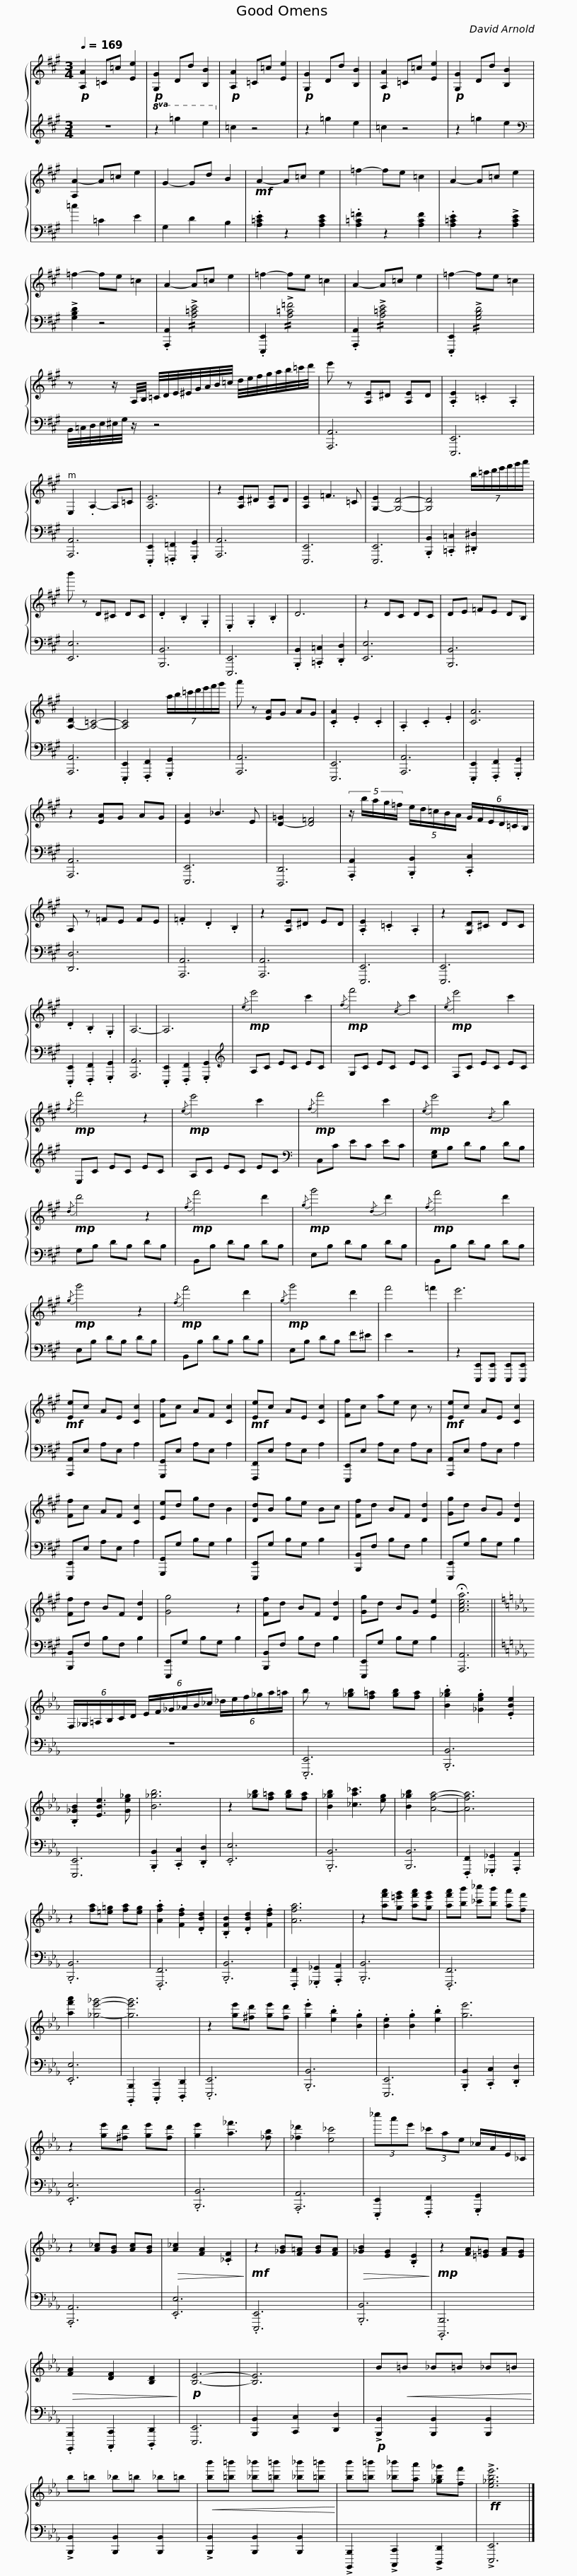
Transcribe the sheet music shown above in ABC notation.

X:1
%%score { 1 | 2 }
L:1/8
Q:1/4=169
M:3/4
I:linebreak $
K:A
V:1 treble
V:2 treble
V:1
!p! [A,A]2 =C=c [Ee]2 |!p! [G,G]2 Dd [B,B]2 |!p! [A,A]2 =C=c [Ee]2 |!p! [G,G]2 Dd [B,B]2 |!p! [A,A]2 =C=c [Ee]2 | %5
!p! [G,G]2 Dd [B,B]2 | [A,A-]2 A=c e2 |$ G2- Gd B2 |!mf! A2- A=c e2 | =f2- fe =c2 | %10
 A2- A=c e2 | =f2- fe =c2 | A2- A=c e2 | =f2- fe =c2 |$ A2- A=c e2 | %15
 =f2- fe =c2 | z z/ A,/4B,/4 =C/4D/4E/4^E/4G/4A/4B/4=c/4 d/4e/4f/4g/4a/4b/4=c'/4d'/4 |$ e' z [A,E]^D [A,E]D | .[A,E]2 .=C2 .A,2 | E,2 .A,2- A,=C | %20
 [A,E]6 | z2 [A,E]^D [A,E]D | [A,E]2 =F3 =C | [G,-E]2 [G,D]4- |$ [G,D]4 (7:4:7b/=c'/d'/e'/f'/g'/a'/ | %25
 b' z D^C DC | .D2 .B,2 .G,2 | .E,2 .G,2 .B,2 | D6 | z2 DC DC |$ %30
 DE =FE DB, | [A,-D]2 [A,=C]4- | [A,C]4 (7:4:7a/b/=c'/d'/e'/f'/g'/ | a' z [EA]G AG | .[CA]2 .E2 .C2 | %35
 .A,2 .C2 .E2 | [CA]6 |$ z2 [EA]G AG | [EA]2 _B3 E | [D-=G]2 [D=F]4 | %40
 (5:4:5z/ b/a/g/=f/ (5:4:5e/d/=c/B/A/ (6:4:6G/F/E/D/=C/B,/ | A, z =FE FE | .=F2 .D2 .B,2 |$ z2 [A,E]^D ED | .[A,E]2 .=C2 .A,2 | %45
 z2 [G,D]^C DC | .D2 .B,2 .G,2 | A,6- | A,6 |$!mp!{/e} e'4 c'2 | %50
!mp!{/f} f'4{/c} c'2 |!mp!{/e} e'4 c'2 |!mp!{/f} f'4 z2 |$!mp!{/e} e'4 c'2 |!mp!{/f} f'4 c'2 | %55
!mp!{/e} e'4{/B} b2 |!mp!{/d} d'4 z2 |$!mp!{/f} f'4 d'2 |!mp!{/g} g'4{/d} d'2 |!mp!{/f} f'4 d'2 | %60
!mp!{/g} g'4 z2 |$!mp!{/f} f'4 d'2 |!mp!{/g} g'4 d'2 | f'4 =f'2 | e'6 |$ %65
!mf! [Ee]c AE [Cc]2 | [Ff]c AF [Cc]2 |!mf! [Ee]c AE [Cc]2 | [Ff]c ae c z |$!mf! [Ee]c AE [Cc]2 | %70
 [Ff]c AF [Cc]2 | [Ee]d gd B2 | [Dd]B ge Bc |$ [Ff]d BF [Dd]2 | [Gg]d BG [Dd]2 | %75
 [Ff]d BF [Dd]2 | [Gg]4 z2 | [Ff]d BF [Dd]2 | [Gg]d BG [Ee]2 | !fermata![Acea]6 ||$ %80
[K:Eb] (6:4:6F,/_G,/=A,/B,/C/D/ (6:4:6E/F/_G/_A/B/_c/ (6:4:6_d/e/f/_g/a/=a/ | b z [_gb][f=a] [gb][fa] | .[B_gb]2 .[_Geg]2 .[EBe]2 | .[B,_GB]2 [EBe]3 [Ge_g] |$ [B_gb]6 | %85
 z2 [_gb][f=a] [gb][fa] | [B_gb]2 [_ca_c']3 [eg] | [B_gb]2 [Afa]4- | [Afa]6 |$ z2 [fa][=e=g] [fa][eg] | %90
 .[Afa]2 .[Fdf]2 .[DBd]2 | .[B,FB]2 .[DBd]2 .[Fdf]2 | [Afa]6 | z2 [af'a'][g=e'g'] [af'a'][ge'g'] | [af'a'][bb'] [_c'_c''][bb'] [aa'][ff'] | %95
 [af'a']2 [_ge'_g']4- | [ge'g']6 |$ z2 [ge'][^fd'] [ge'][fd'] | .[ge']2 .[eb]2 .[Bg]2 | .[Be]2 .[Bg]2 .[eb]2 | %100
 [ge']6 | z2 [ge'][^fd'] [ge'][fd'] | [ge']2 [a_f']3 [_fb] | [_f_d']2 [e_c']4 |$ (3_c''a'e' (3_c'ae _c/A/E/_C/ | %105
 z2 [A_c][GB] [Ac][GB] |!>(! [A_c]2 [FA]2 .[_CF]2!>)! |!mf! z2 [_GB][F=A] [GB][FA] |!>(! [_GB]2 [EG]2 .[B,E]2!>)! |!mp! z2 [FA][=E=G] [FA][EG] | %110
!>(! [FA]2 [DF]2 [B,D]2!>)! |$!p! [B,E]6- | [B,E]6 | B!<(!=B _B=B _B=B!<)! | b=b _b=b _b=b | %115
!<(! [bb'][=b=b'] [_b_b'][=b=b'] [_b_b'][=b=b']!<)! |$ [bb'][=b=b'] [_b_b'][aa'] [_gb_g'][ff'] |!ff! !>![e_gbe']6 |] %118
V:2
 z6 |!8va(! z2 =g'2 e'2!8va)! | =c2 z4 | z2 =g2 e2 | =c2 z4 | %5
 z2 =g2 e2 |[K:bass] =c2 =C2 E2 |$ G,2 D2 B,2 | .[A,=CE]2 z2 [A,CE]2 | .[A,=C=F]2 z2 [A,CF]2 | %10
 .[A,=CE]2 z2 !>![A,CE]2 | !>![G,B,D]2 z4 | .[A,,,A,,]2 !//!!>![A,=CE]4 | .[E,,,E,,]2 !//!!>![A,=C=F]4 |$ .[A,,,A,,]2 !//!!>![A,=CE]4 | %15
 .[E,,,E,,]2 !//!!>![G,B,D]4 | B,,/4=C,/4D,/4E,/4^E,/4G,/4 z/ z4 |$ [A,,,A,,]6 | [E,,,E,,]6 | [A,,,A,,]6 | %20
 .[E,,,E,,]2 .[=F,,,=F,,]2 .[G,,,G,,]2 | [A,,,A,,]6 | [E,,,E,,]6 | [E,,,E,,]6 |$ .[B,,,B,,]2 .[=C,,=C,]2 .[^D,,^D,]2 | %25
 [E,,E,]6 | [B,,,B,,]6 | [E,,,E,,]6 | .[B,,,B,,]2 .[=C,,=C,]2 .[D,,D,]2 | [E,,E,]6 |$ %30
 [B,,,B,,]6 | [A,,,A,,]6 | .[E,,,E,,]2 .[F,,,F,,]2 .[G,,,G,,]2 | [A,,,A,,]6 | [E,,,E,,]6 | %35
 [A,,,A,,]6 | .[E,,,E,,]2 .[F,,,F,,]2 .[G,,,G,,]2 |$ [A,,,A,,]6 | [E,,,E,,]6 | [D,,,D,,]6 | %40
 .[A,,,A,,]2 .[B,,,B,,]2 .[C,,C,]2 | [D,,D,]6 | [A,,,A,,]6 |$ [A,,,A,,]6 | [E,,,E,,]6 | %45
 [E,,,E,,]6 | .[E,,,E,,]2 .[F,,,F,,]2 .[G,,,G,,]2 | [A,,,A,,]6 | .[E,,,E,,]2 .[F,,,F,,]2 .[G,,,G,,]2 |$[K:treble] A,C EC EC | %50
 G,C EC EC | F,C EC EC | E,C EC EC |$ A,C EC EC |[K:bass] C,C EC EC | %55
 [E,G,]B, DB, DB, | G,B, DB, DB, |$ B,,B, DB, DB, | E,B, DB, DB, | B,,B, DB, DB, | %60
 E,B, DB, DB, |$ B,,B, DB, DB, | E,B, DB, F^E | E2 z4 | z2 [E,,,E,,][E,,,E,,] [E,,,E,,][E,,,E,,] |$ %65
 [A,,,A,,]E, A,E, A,2 | [G,,,G,,]E, A,E, A,2 | [F,,,F,,]E, A,E, A,2 | [E,,,E,,]E, A,E, A,E, |$ [A,,,A,,]E, A,E, A,2 | %70
 [E,,,E,,]E, A,E, A,2 | [G,,,G,,]G, B,G, B,2 | [E,,,E,,]G, B,G, B,2 |$ [B,,,B,,]F, B,F, B,2 | [E,,,E,,]G, B,G, B,2 | %75
 [B,,,B,,]F, B,F, B,2 | [E,,,E,,]G, B,G, B,2 | [B,,,B,,]F, B,F, B,2 | [E,,,E,,]G, B,G, B,2 | [A,,,A,,]6 ||$ %80
[K:Eb] z6 | .[E,,,E,,]6 | .[B,,,B,,]6 | [E,,,E,,]6 |$ .[B,,,B,,]2 .[C,,C,]2 .[D,,D,]2 | %85
 .[E,,E,]6 | .[B,,,B,,]6 | [B,,,B,,]6 | .[F,,,F,,]2 .[_G,,,_G,,]2 .[A,,,A,,]2 |$ .[B,,,B,,]6 | %90
 .[F,,,F,,]6 | .[B,,,B,,]6 | .[F,,,F,,]2 .[_G,,,_G,,]2 .[A,,,A,,]2 | .[B,,,B,,]6 | .[F,,,F,,]6 | %95
 .[E,,E,]6 | .[B,,,,B,,,]2 .[C,,,C,,]2 .[D,,,D,,]2 |$ .[E,,,E,,]6 | .[B,,,B,,]6 | [E,,,E,,]6 | %100
 .[B,,,B,,]2 .[C,,C,]2 .[D,,D,]2 | .[E,,E,]6 | .[B,,,B,,]6 | .[A,,,A,,]6 |$ .[E,,,E,,]2 .[F,,,F,,]2 .[G,,,G,,]2 | %105
 .[A,,,A,,]6 | .[E,,E,]6 | .[E,,,E,,]6 | .[B,,,B,,]6 | .[B,,,,B,,,]6 | %110
 .[B,,,,B,,,]2 .[C,,,C,,]2 .[D,,,D,,]2 |$ [E,,,E,,]6 | [B,,,B,,]2 [C,,C,]2 [D,,D,]2 |!p! !>![B,,,B,,]2 [B,,,B,,]2 [B,,,B,,]2 | !>![B,,,B,,]2 [B,,,B,,]2 [B,,,B,,]2 | %115
 !>![B,,,B,,]2 [B,,,B,,]2 [B,,,B,,]2 |$ !>![B,,,,B,,,]2 !>![C,,,C,,]2 !>![D,,,D,,]2 | !>![E,,,E,,]6 |] %118
